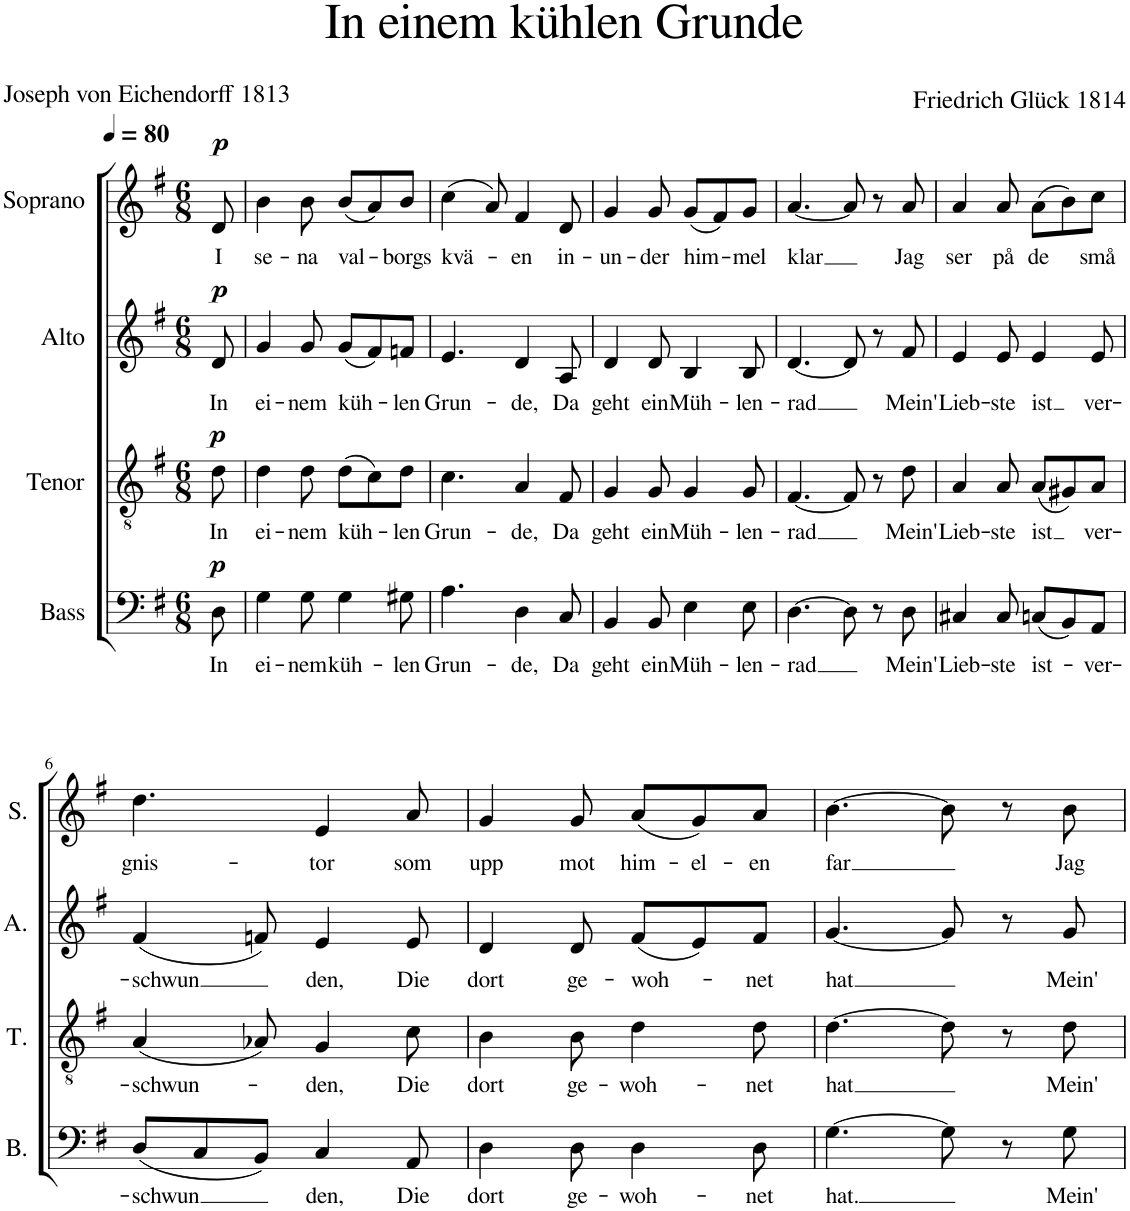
**kern	**text	**dynam	**kern	**text	**dynam	**kern	**text	**dynam	**kern	**text	**dynam
*part4	*part4	*part4	*part3	*part3	*part3	*part2	*part2	*part2	*part1	*part1	*part1
*staff4	*staff4	*staff4	*staff3	*staff3	*staff3	*staff2	*staff2	*staff2	*staff1	*staff1	*staff1
*I"Bass	*	*	*I"Tenor	*	*	*I"Alto	*	*	*I"Soprano	*	*
*I'B.	*	*	*I'T.	*	*	*I'A.	*	*	*I'S.	*	*
*clefF4	*	*	*clefGv2	*	*	*clefG2	*	*	*clefG2	*	*
*k[f#]	*	*	*k[f#]	*	*	*k[f#]	*	*	*k[f#]	*	*
*M6/8	*	*	*M6/8	*	*	*M6/8	*	*	*M6/8	*	*
*MM80	*	*	*MM80	*	*	*MM80	*	*	*MM80	*	*
=	=	=	=	=	=	=	=	=	=	=	=
!	!LO:LY:b	!LO:DY:a	!	!LO:LY:b	!LO:DY:a	!	!LO:LY:b	!LO:DY:a	!	!LO:LY:b	!LO:DY:a
8D\	In	p	8d\	In	p	8d/	In	p	8d/	I	p
=1	=1	=1	=1	=1	=1	=1	=1	=1	=1	=1	=1
!	!LO:LY:b	!	!	!LO:LY:b	!	!	!LO:LY:b	!	!	!LO:LY:b	!
4G\	ei-	.	4d\	ei-	.	4g/	ei-	.	4b\	se-	.
!	!LO:LY:b	!	!	!LO:LY:b	!	!	!LO:LY:b	!	!	!LO:LY:b	!
8G\	-nem	.	8d\	-nem	.	8g/	-nem	.	8b\	-na	.
!	!LO:LY:b	!	!	!LO:LY:b	!	!	!LO:LY:b	!	!	!LO:LY:b	!
4G\	küh-	.	(8d\L	küh-	.	(8g/L	küh-	.	(8b/L	val-	.
.	.	.	8c\)	.	.	8f#/)	.	.	8a/)	.	.
!	!LO:LY:b	!	!	!LO:LY:b	!	!	!LO:LY:b	!	!	!LO:LY:b	!
8G#X\	-len	.	8d\J	-len	.	8fn/J	-len	.	8b/J	-borgs	.
=2	=2	=2	=2	=2	=2	=2	=2	=2	=2	=2	=2
!	!LO:LY:b	!	!	!LO:LY:b	!	!	!LO:LY:b	!	!	!LO:LY:b	!
4.A\	Grun-	.	4.c\	Grun-	.	4.e/	Grun-	.	(4cc\	kvä-	.
.	.	.	.	.	.	.	.	.	8a/)	.	.
!	!LO:LY:b	!	!	!LO:LY:b	!	!	!LO:LY:b	!	!	!LO:LY:b	!
4D\	-de,	.	4A/	-de,	.	4d/	-de,	.	4f#/	-en	.
!	!LO:LY:b	!	!	!LO:LY:b	!	!	!LO:LY:b	!	!	!LO:LY:b	!
8C/	Da	.	8F#/	Da	.	8A/	Da	.	8d/	in-	.
=3	=3	=3	=3	=3	=3	=3	=3	=3	=3	=3	=3
!	!LO:LY:b	!	!	!LO:LY:b	!	!	!LO:LY:b	!	!	!LO:LY:b	!
4BB/	geht	.	4G/	geht	.	4d/	geht	.	4g/	-un-	.
!	!LO:LY:b	!	!	!LO:LY:b	!	!	!LO:LY:b	!	!	!LO:LY:b	!
8BB/	ein	.	8G/	ein	.	8d/	ein	.	8g/	-der	.
!	!LO:LY:b	!	!	!LO:LY:b	!	!	!LO:LY:b	!	!	!LO:LY:b	!
4E\	Müh-	.	4G/	Müh-	.	4B/	Müh-	.	(8g/L	him-	.
.	.	.	.	.	.	.	.	.	8f#/)	.	.
!	!LO:LY:b	!	!	!LO:LY:b	!	!	!LO:LY:b	!	!	!LO:LY:b	!
8E\	-len-	.	8G/	-len-	.	8B/	-len-	.	8g/J	-mel	.
=4	=4	=4	=4	=4	=4	=4	=4	=4	=4	=4	=4
!	!LO:LY:b	!	!	!LO:LY:b	!	!	!LO:LY:b	!	!	!LO:LY:b	!
[4.D\	-rad	.	[4.F#/	-rad	.	[4.d/	-rad	.	[4.a/	klar	.
8D\]	.	.	8F#/]	.	.	8d/]	.	.	8a/]	.	.
8r	.	.	8r	.	.	8r	.	.	8r	.	.
!	!LO:LY:b	!	!	!LO:LY:b	!	!	!LO:LY:b	!	!	!LO:LY:b	!
8D\	Mein'	.	8d\	Mein'	.	8f#/	Mein'	.	8a/	Jag	.
=5	=5	=5	=5	=5	=5	=5	=5	=5	=5	=5	=5
!	!LO:LY:b	!	!	!LO:LY:b	!	!	!LO:LY:b	!	!	!LO:LY:b	!
4C#X/	Lieb-	.	4A/	Lieb-	.	4e/	Lieb-	.	4a/	ser	.
!	!LO:LY:b	!	!	!LO:LY:b	!	!	!LO:LY:b	!	!	!LO:LY:b	!
8C#/	-ste	.	8A/	-ste	.	8e/	-ste	.	8a/	på	.
!	!LO:LY:b	!	!	!LO:LY:b	!	!	!LO:LY:b	!	!	!LO:LY:b	!
(8Cn/L	ist-	.	(8A/L	ist	.	4e/	ist	.	(8a\L	de	.
8BB/)	.	.	8G#X/)	.	.	.	.	.	8b\)	.	.
!	!LO:LY:b	!	!	!LO:LY:b	!	!	!LO:LY:b	!	!	!LO:LY:b	!
8AA/J	-ver-	.	8A/J	ver-	.	8e/	ver-	.	8cc\J	små	.
!!LO:LB:g=z
=6	=6	=6	=6	=6	=6	=6	=6	=6	=6	=6	=6
!	!LO:LY:b	!	!	!LO:LY:b	!	!	!LO:LY:b	!	!	!LO:LY:b	!
(8D/L	-schwun	.	(4A/	-schwun-	.	(4f#/	-schwun	.	4.dd\	gnis-	.
8C/	.	.	.	.	.	.	.	.	.	.	.
8BB/J)	.	.	8A-X/)	.	.	8fn/)	.	.	.	.	.
!	!LO:LY:b	!	!	!LO:LY:b	!	!	!LO:LY:b	!	!	!LO:LY:b	!
4C/	den,	.	4G/	-den,	.	4e/	den,	.	4e/	-tor	.
!	!LO:LY:b	!	!	!LO:LY:b	!	!	!LO:LY:b	!	!	!LO:LY:b	!
8AA/	Die	.	8c\	Die	.	8e/	Die	.	8a/	som	.
=7	=7	=7	=7	=7	=7	=7	=7	=7	=7	=7	=7
!	!LO:LY:b	!	!	!LO:LY:b	!	!	!LO:LY:b	!	!	!LO:LY:b	!
4D\	dort	.	4B\	dort	.	4d/	dort	.	4g/	upp	.
!	!LO:LY:b	!	!	!LO:LY:b	!	!	!LO:LY:b	!	!	!LO:LY:b	!
8D\	ge-	.	8B\	ge-	.	8d/	ge-	.	8g/	mot	.
!	!LO:LY:b	!	!	!LO:LY:b	!	!	!LO:LY:b	!	!	!LO:LY:b	!
4D\	-woh-	.	4d\	-woh-	.	(8f#/L	-woh-	.	(8a/L	him-	.
!	!	!	!	!	!	!	!	!	!	!LO:LY:b	!
.	.	.	.	.	.	8e/)	.	.	8g/)	-el-	.
!	!LO:LY:b	!	!	!LO:LY:b	!	!	!LO:LY:b	!	!	!LO:LY:b	!
8D\	-net	.	8d\	-net	.	8f#/J	-net	.	8a/J	-en	.
=8	=8	=8	=8	=8	=8	=8	=8	=8	=8	=8	=8
!	!LO:LY:b	!	!	!LO:LY:b	!	!	!LO:LY:b	!	!	!LO:LY:b	!
[4.G\	hat.	.	[4.d\	hat	.	[4.g/	hat	.	[4.b\	far	.
8G\]	.	.	8d\]	.	.	8g/]	.	.	8b\]	.	.
8r	.	.	8r	.	.	8r	.	.	8r	.	.
!	!LO:LY:b	!	!	!LO:LY:b	!	!	!LO:LY:b	!	!	!LO:LY:b	!
8G\	Mein'	.	8d\	Mein'	.	8g/	Mein'	.	8b\	Jag	.
=	=	=	=	=	=	=	=	=	=	=	=
*-	*-	*-	*-	*-	*-	*-	*-	*-	*-	*-	*-
